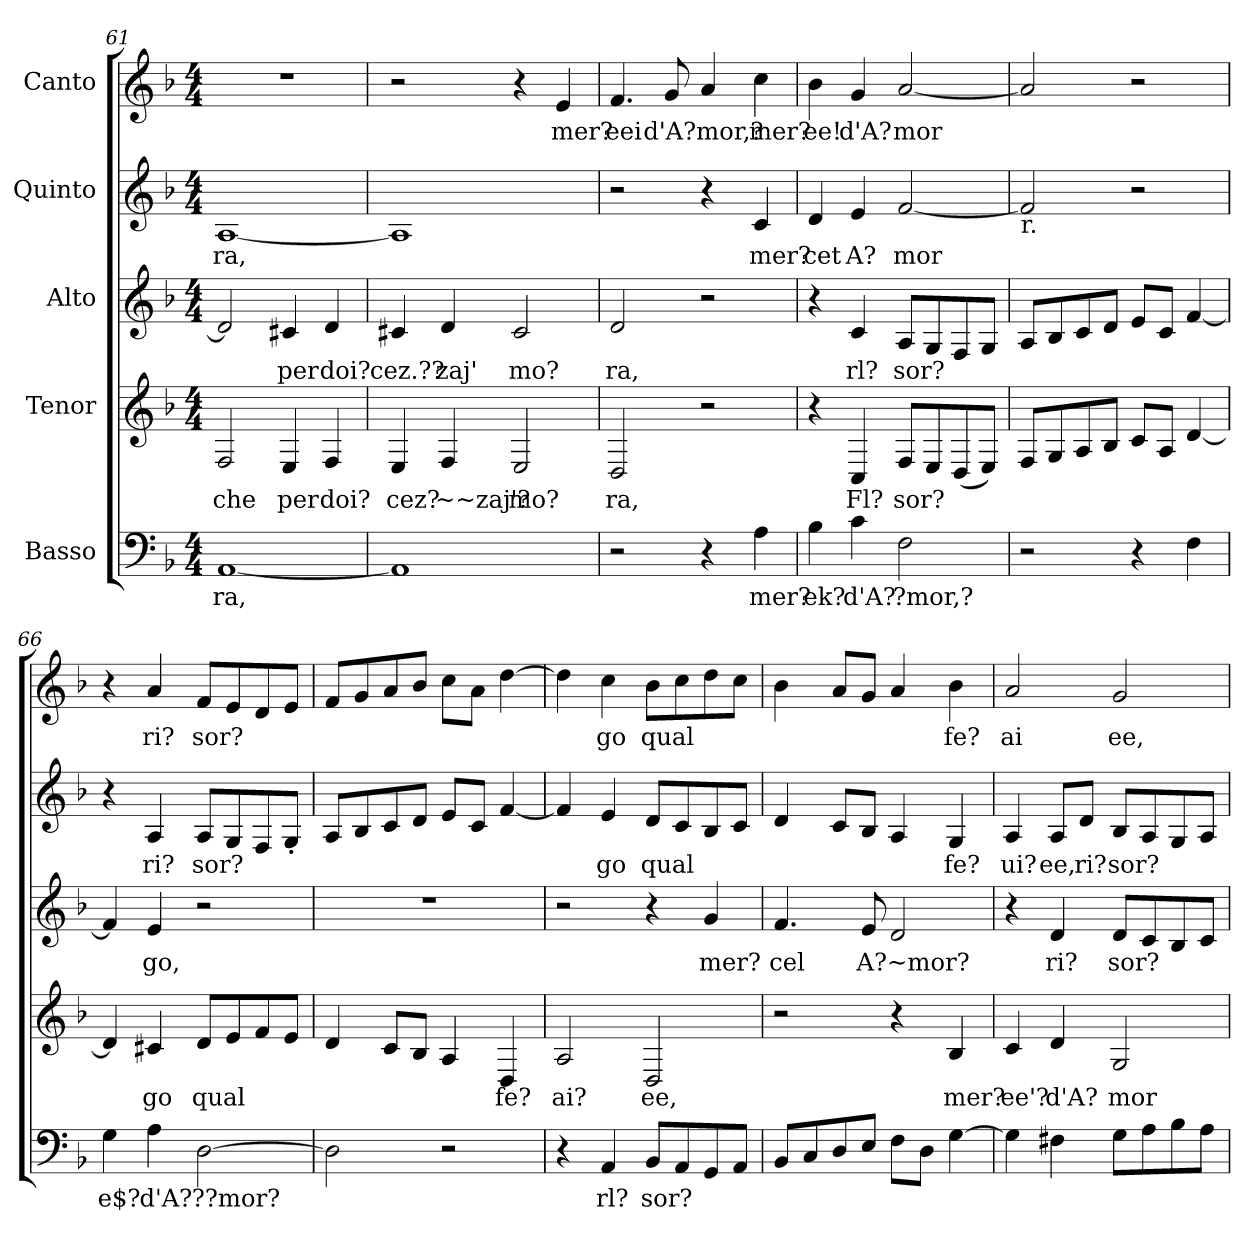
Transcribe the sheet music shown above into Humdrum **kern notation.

**kern	**text	**kern	**text	**kern	**text	**kern	**text	**kern	**text
*part5	*part5	*part4	*part4	*part3	*part3	*part2	*part2	*part1	*part1
*staff5	*staff5	*staff4	*staff4	*staff3	*staff3	*staff2	*staff2	*staff1	*staff1
*I"Basso	*	*I"Tenor	*	*I"Alto	*	*I"Quinto	*	*I"Canto	*
*clefF4	*	*clefG2	*	*clefG2	*	*clefG2	*	*clefG2	*
*k[b-]	*	*k[b-]	*	*k[b-]	*	*k[b-]	*	*k[b-]	*
*F:	*	*F:	*	*F:	*	*F:	*	*F:	*
*M4/4	*	*M4/4	*	*M4/4	*	*M4/4	*	*M4/4	*
=61	=61	=61	=61	=61	=61	=61	=61	=61	=61
!	!LO:LY:b	!	!LO:LY:b	!	!	!	!LO:LY:b	!	!
[1AA	ra,	2F/	che	2d/]	.	[1A	ra,	1r	.
!	!	!	!LO:LY:b	!	!LO:LY:b	!	!	!	!
.	.	4E/	per	4c#X/	per	.	.	.	.
!	!	!	!LO:LY:b	!	!LO:LY:b	!	!	!	!
.	.	4F/	doi?	4d/	doi?	.	.	.	.
=62	=62	=62	=62	=62	=62	=62	=62	=62	=62
!	!	!	!LO:LY:b	!	!LO:LY:b	!	!	!	!
1AA]	.	4E/	cez?	4c#X/	cez.??	1A]	.	2r	.
!	!	!	!LO:LY:b	!	!LO:LY:b	!	!	!	!
.	.	4F/	~~zaj'?	4d/	zaj'	.	.	.	.
!	!	!	!LO:LY:b	!	!LO:LY:b	!	!	!	!
.	.	2E/	mo?	2c#/	mo?	.	.	4r	.
!	!	!	!	!	!	!	!	!	!LO:LY:b
.	.	.	.	.	.	.	.	4e/	mer?
=63	=63	=63	=63	=63	=63	=63	=63	=63	=63
!	!	!	!LO:LY:b	!	!LO:LY:b	!	!	!	!LO:LY:b
2r	.	2D/	ra,	2d/	ra,	2r	.	4.f/	eei
!	!	!	!	!	!	!	!	!	!LO:LY:b
.	.	.	.	.	.	.	.	8g/	d'A?mor,?
4r	.	2r	.	2r	.	4r	.	4a/	.
!	!LO:LY:b	!	!	!	!	!	!LO:LY:b	!	!LO:LY:b
4A\	mer?	.	.	.	.	4c/	mer?	4cc\	mer?
=64	=64	=64	=64	=64	=64	=64	=64	=64	=64
!	!LO:LY:b	!	!	!	!	!	!LO:LY:b	!	!LO:LY:b
4B-\	ek?	4r	.	4r	.	4d/	cet	4b-\	ee!
!	!LO:LY:b	!	!LO:LY:b	!	!LO:LY:b	!	!LO:LY:b	!	!LO:LY:b
4c\	d'A?	4C/	Fl?	4c/	rl?	4e/	A?	4g/	d'A?
!	!LO:LY:b	!	!LO:LY:b	!	!LO:LY:b	!	!LO:LY:b	!	!LO:LY:b
2F\	?mor,?	8F/L	sor?	8A/L	sor?	[2f/	mor	[2a/	mor
.	.	8E/	.	8G/	.	.	.	.	.
.	.	(<8D/	.	8F/	.	.	.	.	.
.	.	8E/J)	.	8G/J	.	.	.	.	.
=65	=65	=65	=65	=65	=65	=65	=65	=65	=65
!	!	!	!	!	!	!LO:TX:b:t=r.	!	!	!
2r	.	8F/L	.	8A/L	.	2f/]	.	2a/]	.
.	.	8G/	.	8B-/	.	.	.	.	.
.	.	8A/	.	8c/	.	.	.	.	.
.	.	8B-/J	.	8d/J	.	.	.	.	.
4r	.	8c/L	.	8e/L	.	2r	.	2r	.
.	.	8A/J	.	8c/J	.	.	.	.	.
4F\	.	[4d/	.	[4f/	.	.	.	.	.
=66	=66	=66	=66	=66	=66	=66	=66	=66	=66
!	!LO:LY:b	!	!	!	!	!	!	!	!
4G\	e$?	4d/]	.	4f/]	.	4r	.	4r	.
!	!LO:LY:b	!	!LO:LY:b	!	!LO:LY:b	!	!LO:LY:b	!	!LO:LY:b
4A\	d'A?	4c#X/	go	4e/	go,	4A/	ri?	4a/	ri?
!	!LO:LY:b	!	!LO:LY:b	!	!	!	!LO:LY:b	!	!LO:LY:b
[2D\	??mor?	8d/L	qual	2r	.	8A/L	sor?	8f/L	sor?
.	.	8e/	.	.	.	8G/	.	8e/	.
.	.	8f/	.	.	.	8F/	.	8d/	.
.	.	8e/J	.	.	.	8G'/J	.	8e/J	.
=67	=67	=67	=67	=67	=67	=67	=67	=67	=67
2D\]	.	4d/	.	1r	.	8A/L	.	8f/L	.
.	.	.	.	.	.	8B-/	.	8g/	.
.	.	8c/L	.	.	.	8c/	.	8a/	.
.	.	8B-/J	.	.	.	8d/J	.	8b-/J	.
2r	.	4A/	.	.	.	8e/L	.	8cc\L	.
.	.	.	.	.	.	8c/J	.	8a\J	.
!	!	!	!LO:LY:b	!	!	!	!	!	!
.	.	4D/	fe?	.	.	[4f/	.	[4dd\	.
=68	=68	=68	=68	=68	=68	=68	=68	=68	=68
!	!	!	!LO:LY:b	!	!	!	!	!	!
4r	.	2A/	ai?	2r	.	4f/]	.	4dd\]	.
!	!LO:LY:b	!	!	!	!	!	!LO:LY:b	!	!LO:LY:b
4AA/	rl?	.	.	.	.	4e/	go	4cc\	go
!	!LO:LY:b	!	!LO:LY:b	!	!	!	!LO:LY:b	!	!LO:LY:b
8BB-/L	sor?	2D/	ee,	4r	.	8d/L	qual	8b-\L	qual
8AA/	.	.	.	.	.	8c/	.	8cc\	.
!	!	!	!	!	!LO:LY:b	!	!	!	!
8GG/	.	.	.	4g/	mer?	8B-/	.	8dd\	.
8AA/J	.	.	.	.	.	8c/J	.	8cc\J	.
=69	=69	=69	=69	=69	=69	=69	=69	=69	=69
!	!	!	!	!	!LO:LY:b	!	!	!	!
8BB-/L	.	2r	.	4.f/	cel	4d/	.	4b-\	.
8C/	.	.	.	.	.	.	.	.	.
8D/	.	.	.	.	.	8c/L	.	8a/L	.
!	!	!	!	!	!LO:LY:b	!	!	!	!
8E/J	.	.	.	8e/	A?~mor?	8B-/J	.	8g/J	.
8F\L	.	4r	.	2d/	.	4A/	.	4a/	.
8D\J	.	.	.	.	.	.	.	.	.
!	!	!	!LO:LY:b	!	!	!	!LO:LY:b	!	!LO:LY:b
[4G\	.	4B-/	mer?	.	.	4G/	fe?	4b-\	fe?
=70	=70	=70	=70	=70	=70	=70	=70	=70	=70
!	!	!	!LO:LY:b	!	!	!	!LO:LY:b	!	!LO:LY:b
4G\]	.	4c/	ee'?	4r	.	4A/	ui?	2a/	ai
!	!	!	!LO:LY:b	!	!LO:LY:b	!	!LO:LY:b	!	!
4F#X\	.	4d/	d'A?	4d/	ri?	8A/L	ee,	.	.
!	!	!	!	!	!	!	!LO:LY:b	!	!
.	.	.	.	.	.	8d/J	ri?	.	.
!	!	!	!LO:LY:b	!	!LO:LY:b	!	!LO:LY:b	!	!LO:LY:b
8G\L	.	2G/	mor	8d/L	sor?	8B-/L	sor?	2g/	ee,
8A\	.	.	.	8c/	.	8A/	.	.	.
8B-\	.	.	.	8B-/	.	8G/	.	.	.
8A\J	.	.	.	8c/J	.	8A/J	.	.	.
=	=	=	=	=	=	=	=	=	=
*-	*-	*-	*-	*-	*-	*-	*-	*-	*-
